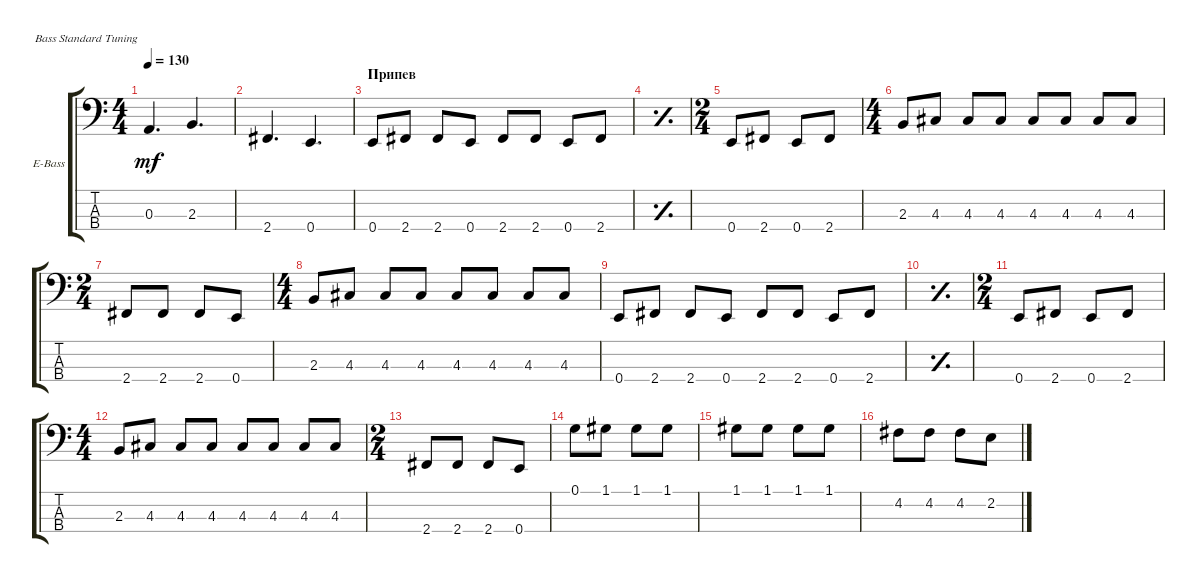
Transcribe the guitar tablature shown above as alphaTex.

\defaultSystemsLayout 4
\bracketExtendMode groupsimilarinstruments
\firstSystemTrackNameOrientation horizontal
\otherSystemsTrackNameOrientation horizontal
\track ("Electric Bass" "E-Bass") {instrument electricbassfinger}
\staff {score tabs}
\tuning (G2 D2 A1 E1)
\ts (4 4)
\tempo 130
\clef f4
\ks c
0.3.4{d dy mf} 2.3.4{d} |
2.4.4{d} 0.4.4{d} |
\section ("" "Припев")
0.4.8 2.4.8 2.4.8 0.4.8 2.4.8 2.4.8 0.4.8 2.4.8 |
\simile simple
|
\ts (2 4)
\simile none
0.4.8 2.4.8 0.4.8 2.4.8 |
\ts (4 4)
2.3.8 4.3.8 4.3.8 4.3.8 4.3.8 4.3.8 4.3.8 4.3.8 |
\ts (2 4)
2.4.8 2.4.8 2.4.8 0.4.8 |
\ts (4 4)
\beaming (8 2 2 2 2)
2.3.8 4.3.8 4.3.8 4.3.8 4.3.8 4.3.8 4.3.8 4.3.8 |
0.4.8 2.4.8 2.4.8 0.4.8 2.4.8 2.4.8 0.4.8 2.4.8 |
\simile simple
|
\ts (2 4)
\simile none
0.4.8 2.4.8 0.4.8 2.4.8 |
\ts (4 4)
2.3.8 4.3.8 4.3.8 4.3.8 4.3.8 4.3.8 4.3.8 4.3.8 |
\ts (2 4)
2.4.8 2.4.8 2.4.8 0.4.8 |
0.1.8 1.1.8 1.1.8 1.1.8 |
1.1.8 1.1.8 1.1.8 1.1.8 |
4.2.8 4.2.8 4.2.8 2.2.8
